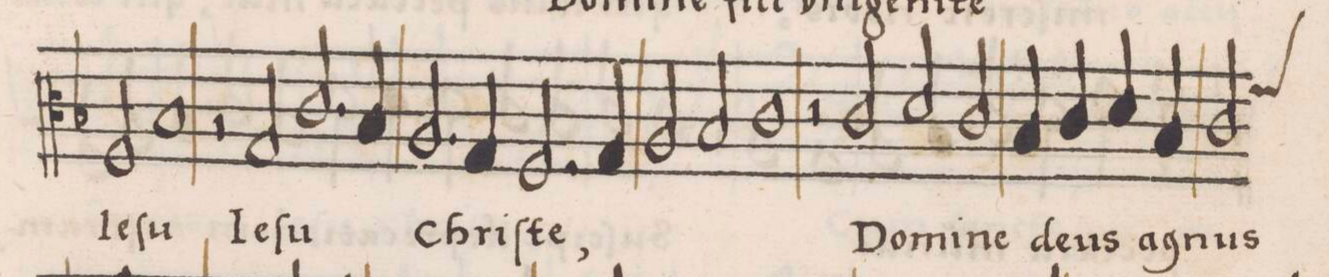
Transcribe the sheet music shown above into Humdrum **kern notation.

**kern	**text
*I"ALTVS	*
*clefC3	*
*k[b-]	*
*met(C|)	*
*M2/1	*
2F/	Ie-
1B-/	-ſu
=47-	=47-
2r	.
2G/	Ie-
2.c/	-ſu
4B-/	.
=48-	=48-
2.A/	Chri-
4G/	.
2.F/	-ſte,
4G/	.
=49-	=49-
2A/	.
2B-/	.
1c\	.
=50-	=50-
2r	.
2c/	Do-
2d/	-mi-
2c/	-ne
=51-	=51-
4B-/	de-
4c/	-us
4d/	.
4B-/	a-
*custos:f	*
2c/	-gnus
*-	*-
